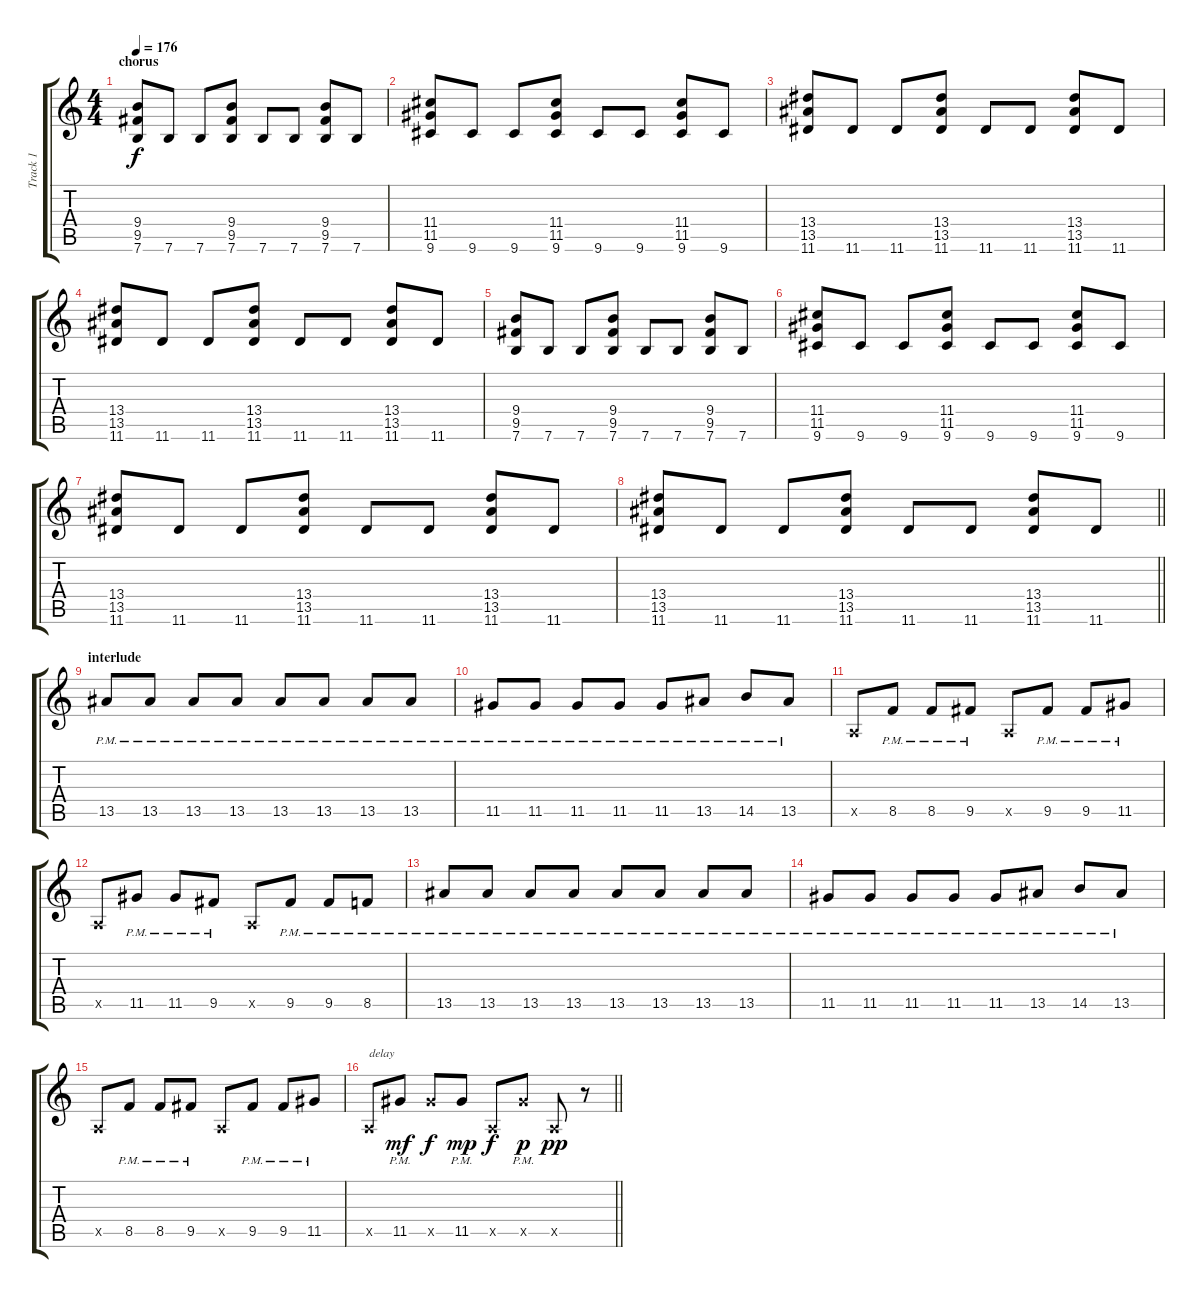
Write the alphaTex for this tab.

\track ("Track 1" "Track 1") {instrument overdrivenguitar}
\staff {score tabs}
\tuning (E4 B3 G3 D3 A2 E2) {hide}
\ts (4 4)
\section ("" "chorus")
\tempo 176
\clef g2
\ks c
(9.4 9.5 7.6).8{dy f} 7.6.8 7.6.8 (9.4 9.5 7.6).8 7.6.8 7.6.8 (9.4 9.5 7.6).8 7.6.8 |
(11.4 11.5 9.6).8 9.6.8 9.6.8 (11.4 11.5 9.6).8 9.6.8 9.6.8 (11.4 11.5 9.6).8 9.6.8 |
(13.4 13.5 11.6).8 11.6.8 11.6.8 (13.4 13.5 11.6).8 11.6.8 11.6.8 (13.4 13.5 11.6).8 11.6.8 |
(13.4 13.5 11.6).8 11.6.8 11.6.8 (13.4 13.5 11.6).8 11.6.8 11.6.8 (13.4 13.5 11.6).8 11.6.8 |
(9.4 9.5 7.6).8 7.6.8 7.6.8 (9.4 9.5 7.6).8 7.6.8 7.6.8 (9.4 9.5 7.6).8 7.6.8 |
(11.4 11.5 9.6).8 9.6.8 9.6.8 (11.4 11.5 9.6).8 9.6.8 9.6.8 (11.4 11.5 9.6).8 9.6.8 |
(13.4 13.5 11.6).8 11.6.8 11.6.8 (13.4 13.5 11.6).8 11.6.8 11.6.8 (13.4 13.5 11.6).8 11.6.8 |
\barLineRight lightlight
(13.4 13.5 11.6).8 11.6.8 11.6.8 (13.4 13.5 11.6).8 11.6.8 11.6.8 (13.4 13.5 11.6).8 11.6.8 |
\section ("" "interlude")
13.5{pm}.8 13.5{pm}.8 13.5{pm}.8 13.5{pm}.8 13.5{pm}.8 13.5{pm}.8 13.5{pm}.8 13.5{pm}.8 |
11.5{pm}.8 11.5{pm}.8 11.5{pm}.8 11.5{pm}.8 11.5{pm}.8 13.5{pm}.8 14.5{pm}.8 13.5{pm}.8 |
0.5{x}.8 8.5{pm}.8 8.5{pm}.8 9.5{pm}.8 0.5{x}.8 9.5{pm}.8 9.5{pm}.8 11.5{pm}.8 |
0.5{x}.8 11.5{pm}.8 11.5{pm}.8 9.5{pm}.8 0.5{x}.8 9.5{pm}.8 9.5{pm}.8 8.5{pm}.8 |
13.5{pm}.8 13.5{pm}.8 13.5{pm}.8 13.5{pm}.8 13.5{pm}.8 13.5{pm}.8 13.5{pm}.8 13.5{pm}.8 |
11.5{pm}.8 11.5{pm}.8 11.5{pm}.8 11.5{pm}.8 11.5{pm}.8 13.5{pm}.8 14.5{pm}.8 13.5{pm}.8 |
0.5{x}.8 8.5{pm}.8 8.5{pm}.8 9.5{pm}.8 0.5{x}.8 9.5{pm}.8 9.5{pm}.8 11.5{pm}.8 |
\barLineRight lightlight
0.5{x}.8{txt "delay"} 11.5{pm}.8{dy mf} 11.5{x}.8{dy f} 11.5{pm}.8{dy mp} 0.5{x}.8{dy f} 11.5{pm x}.8{dy p} 0.5{x}.8{dy pp} r.8
